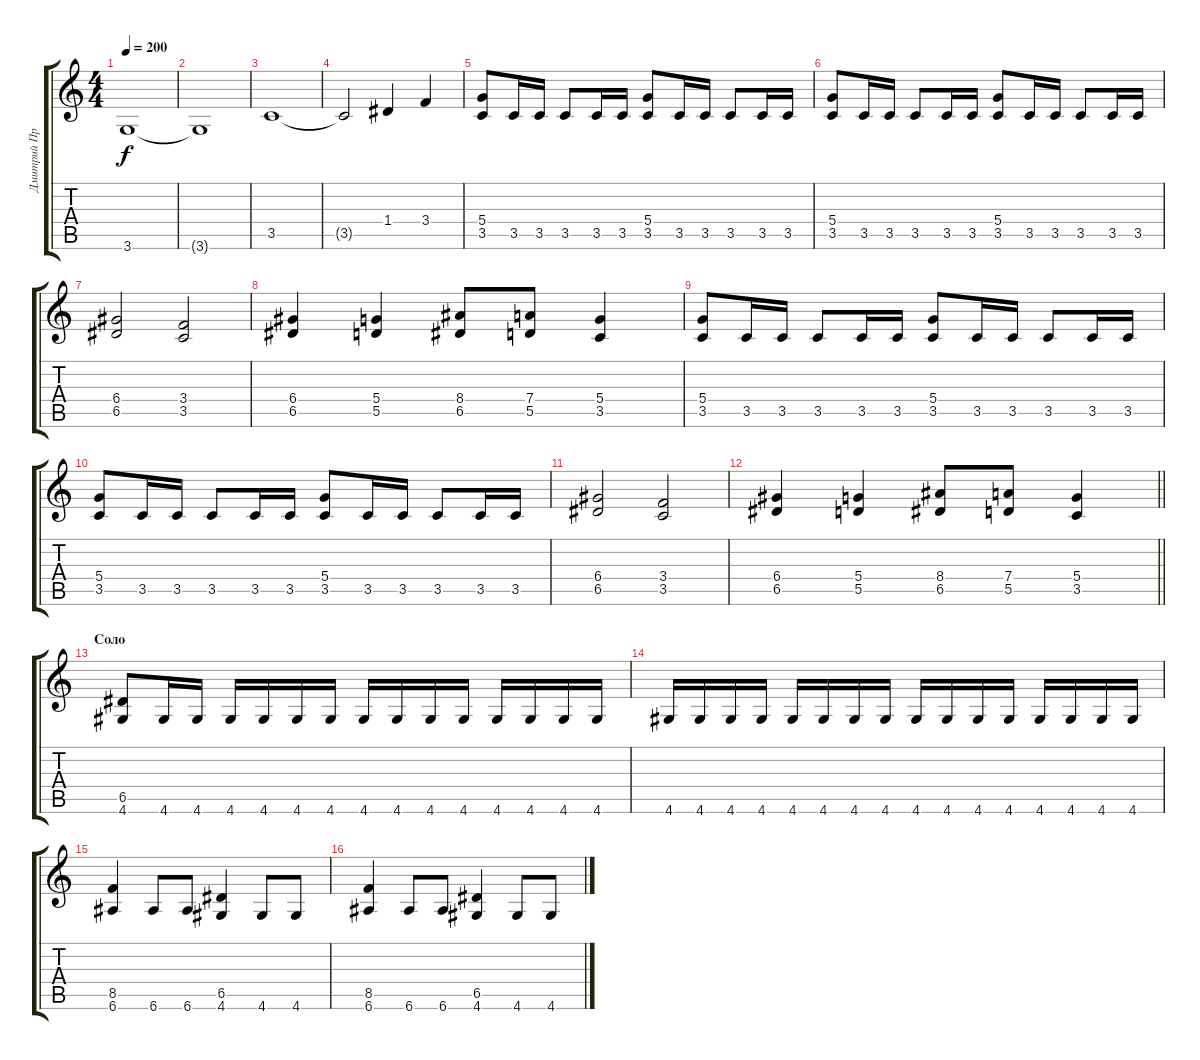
\track ("Дмитрий Процко" "Дмитрий Пр") {instrument distortionguitar}
\staff {score tabs}
\tuning (E4 B3 G3 D3 A2 E2) {hide}
\ts (4 4)
\tempo 200
\clef g2
\ks c
3.6.1{dy f} |
3.6{t}.1 |
3.5.1 |
3.5{t}.2 1.4.4 3.4.4 |
(5.4 3.5).8 3.5.16 3.5.16 3.5.8 3.5.16 3.5.16 (5.4 3.5).8 3.5.16 3.5.16 3.5.8 3.5.16 3.5.16 |
(5.4 3.5).8 3.5.16 3.5.16 3.5.8 3.5.16 3.5.16 (5.4 3.5).8 3.5.16 3.5.16 3.5.8 3.5.16 3.5.16 |
(6.4 6.5).2 (3.4 3.5).2 |
(6.4 6.5).4 (5.4 5.5).4 (8.4 6.5).8 (7.4 5.5).8 (5.4 3.5).4 |
(5.4 3.5).8 3.5.16 3.5.16 3.5.8 3.5.16 3.5.16 (5.4 3.5).8 3.5.16 3.5.16 3.5.8 3.5.16 3.5.16 |
(5.4 3.5).8 3.5.16 3.5.16 3.5.8 3.5.16 3.5.16 (5.4 3.5).8 3.5.16 3.5.16 3.5.8 3.5.16 3.5.16 |
(6.4 6.5).2 (3.4 3.5).2 |
\barLineRight lightlight
(6.4 6.5).4 (5.4 5.5).4 (8.4 6.5).8 (7.4 5.5).8 (5.4 3.5).4 |
\section ("" "Соло")
(6.5 4.6).8 4.6.16 4.6.16 4.6.16 4.6.16 4.6.16 4.6.16 4.6.16 4.6.16 4.6.16 4.6.16 4.6.16 4.6.16 4.6.16 4.6.16 |
4.6.16 4.6.16 4.6.16 4.6.16 4.6.16 4.6.16 4.6.16 4.6.16 4.6.16 4.6.16 4.6.16 4.6.16 4.6.16 4.6.16 4.6.16 4.6.16 |
(8.5 6.6).4 6.6.8 6.6.8 (6.5 4.6).4 4.6.8 4.6.8 |
(8.5 6.6).4 6.6.8 6.6.8 (6.5 4.6).4 4.6.8 4.6.8
